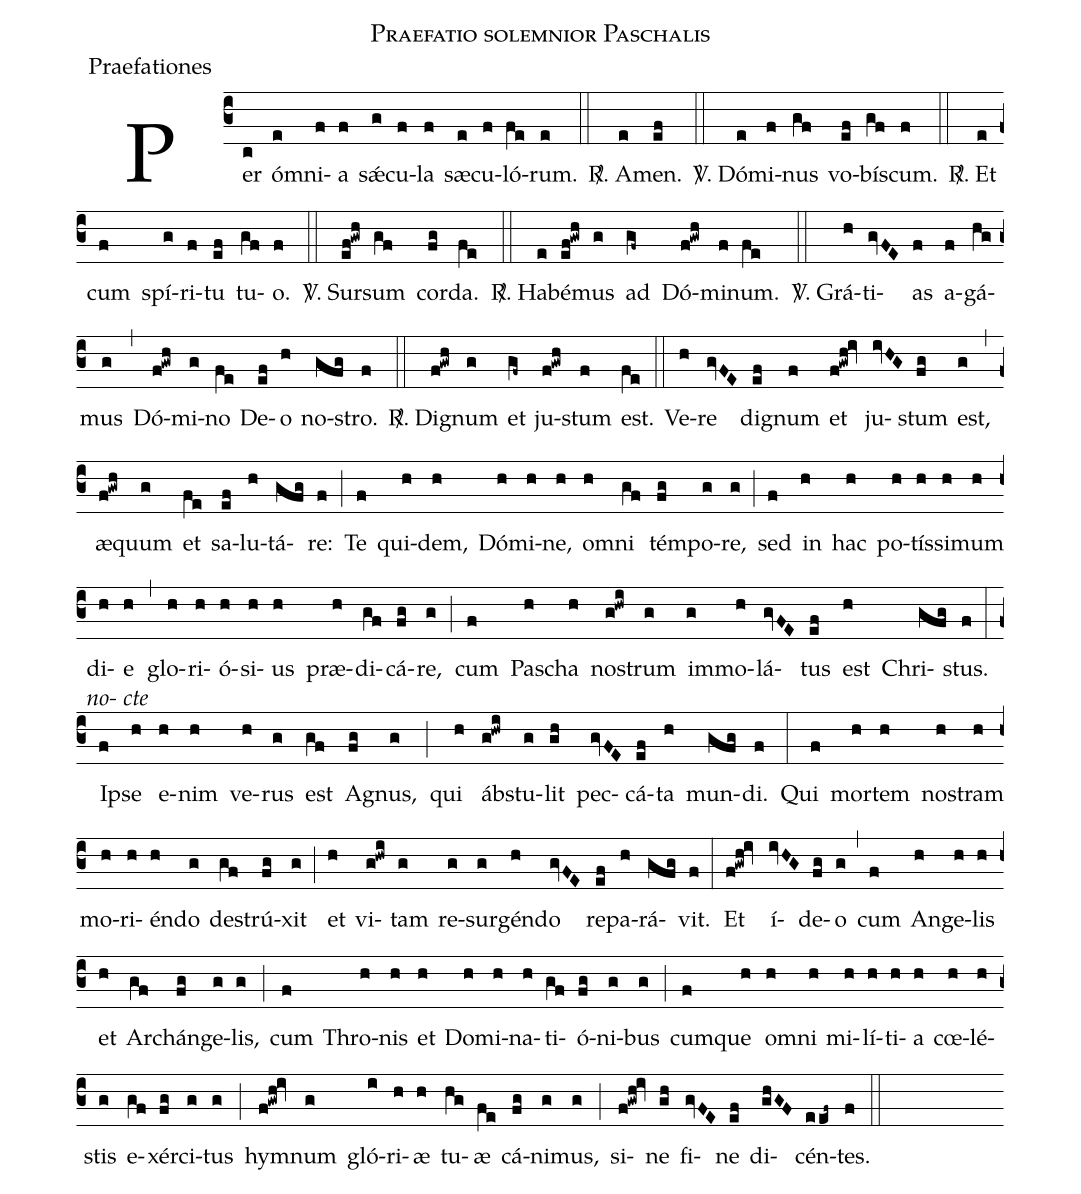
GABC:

name:Praefatio solemnior Paschalis;
office-part:Praefationes;
%%
(c3) Per(c) óm(e)ni(f)a(f) sǽ(g)cu(f)la(f) sæ(e)cu(f)ló(fe)rum.(e) (::)

<sp>R/</sp>. A(e)men.(ef) (::)

<sp>V/</sp>. Dó(e)mi(f)nus(gf) vo(ef)bí(gf)scum.(f) (::)

<sp>R/</sp>. Et(e) cum(f) spí(g)ri(f)tu(ef) tu(gf)o.(f) (::)

<sp>V/</sp>. Sur(ef!gwh)sum(gf) cor(fg)da.(fe) (::)

<sp>R/</sp>. Ha(e)bé(ef!gwh)mus(g) ad(gf~) Dó(f!gwh)mi(f)num.(fe) (::)

<sp>V/</sp>. Grá(h)ti(gvFE)as(f) a(f)gá(hg)mus(g) (,)
Dó(f!gwh)mi(g)no(fe) De(ef)o(h) no(gfg)stro.(f) (::)

<sp>R/</sp>. Di(f!gwh)gnum(g) et(gf~) ju(f!gwh)stum(f) est.(fe) (::)

Ve(h)re(gvFE) di(ef)gnum(f) et(f!gwh!iv) ju(ivHG)stum(fg) est,(g) (,)
<sp>ae</sp>(f!gwh)quum(g) et(fe) sa(ef)lu(h)tá(gfg)re:(f) (;)

Te(f) qui(h)dem,(h) Dó(h)mi(h)ne,(h) om(h)ni(gf) tém(fg)po(g)re,(g) (;)
sed(f) in(h) hac(h) po(h)tís(h)si(h)mum(h) di[no-](h)e[cte](h) (,) glo(h)ri(h)ó(h)si(h)us(h) præ(h)di(gf)cá(fg)re,(g) (;)
cum(f) Pas(h)cha(h) no(g!hwi)strum(g) im(g)mo(h)lá(gvFE)tus(ef) est(h) Chri(gfg)stus.(f) (:)

I(f)pse(h) e(h)nim(h) ve(h)rus(g) est(gf) A(fg)gnus,(g) (;)
qui(h) áb(g!hwi)stu(g)lit(gh) pec(gvFE)cá(ef)ta(h) mun(gfg)di.(f) (:)

Qui(f) mor(h)tem(h) no(h)stram(h) mo(h)ri(h)én(h)do(g) de(gf)strú(fg)xit(g) (;)
et(h) vi(g!hwi)tam(g) re(g)sur(g)gén(h)do(gvFE) re(ef)pa(h)rá(gfg)vit.(f) (:)

Et(f!gwh!iv) í(ivHG)de(fg)o(g) (,) cum(f) An(h)ge(h)lis(h) et(h) Ar(gf)chán(fg)ge(g)lis,(g) (;)
cum(f) Thro(h)nis(h) et(h) Do(h)mi(h)na(h)ti(gf)ó(fg)ni(g)bus(g) (;)
cum(f)que(h) om(h)ni(h) mi(h)lí(h)ti(h)a(h) cœ(h)lé(h)stis(g) e(gf)xér(fg)ci(g)tus(g) (;)
hym(f!gwh!iv)num(g) gló(i)ri(h)æ(h) tu(hg)æ(fe) cá(fg)ni(g)mus,(g) (;)
si(f!gwh!iv)ne(gh) fi(gvFE)ne(ef) di(ghGF)cén(eef~)tes.(f) (::)
